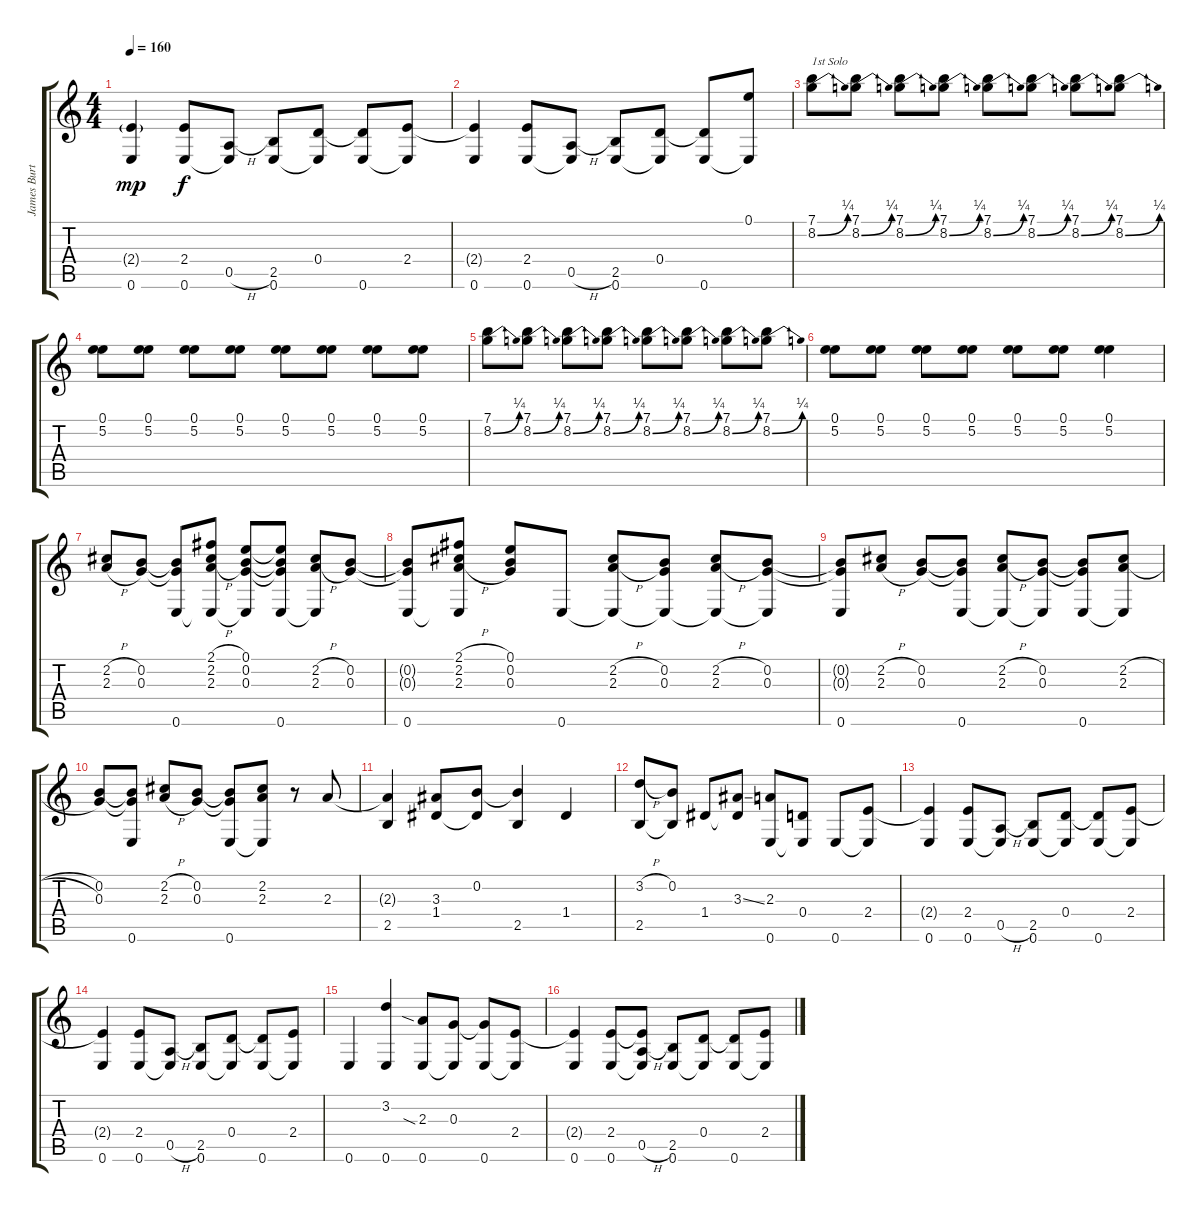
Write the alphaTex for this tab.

\track ("James Burton" "James Burt") {instrument electricguitarjazz}
\staff {score tabs}
\tuning (E4 B3 G3 D3 A2 E2) {hide}
\ts (4 4)
\tempo 160
\clef g2
\ks c
(2.4{g} 0.6).4{dy mp} (2.4 0.6).8{dy f} (0.5{h} 0.6{t}).8 (2.5 0.6).8 (0.4 0.6{t}).8 (0.4{t} 0.6).8 (2.4 0.6{t}).8 |
(2.4{t} 0.6).4 (2.4 0.6).8 (0.5{h} 0.6{t}).8 (2.5 0.6).8 (0.4 0.6{t}).8 (0.4{t} 0.6).8 (0.1 0.6{t}).8 |
(7.1 8.2{be (bend 0 0 60 1)}).8{txt "1st Solo"} (7.1 8.2{be (bend 0 0 60 1)}).8 (7.1 8.2{be (bend 0 0 60 1)}).8 (7.1 8.2{be (bend 0 0 60 1)}).8 (7.1 8.2{be (bend 0 0 60 1)}).8 (7.1 8.2{be (bend 0 0 60 1)}).8 (7.1 8.2{be (bend 0 0 60 1)}).8 (7.1 8.2{be (bend 0 0 60 1)}).8 |
(0.1 5.2).8 (0.1 5.2).8 (0.1 5.2).8 (0.1 5.2).8 (0.1 5.2).8 (0.1 5.2).8 (0.1 5.2).8 (0.1 5.2).8 |
(7.1 8.2{be (bend 0 0 60 1)}).8 (7.1 8.2{be (bend 0 0 60 1)}).8 (7.1 8.2{be (bend 0 0 60 1)}).8 (7.1 8.2{be (bend 0 0 60 1)}).8 (7.1 8.2{be (bend 0 0 60 1)}).8 (7.1 8.2{be (bend 0 0 60 1)}).8 (7.1 8.2{be (bend 0 0 60 1)}).8 (7.1 8.2{be (bend 0 0 60 1)}).8 |
(0.1 5.2).8 (0.1 5.2).8 (0.1 5.2).8 (0.1 5.2).8 (0.1 5.2).8 (0.1 5.2).8 (0.1 5.2).4 |
(2.2{h} 2.3{h}).8 (0.2 0.3).8 (0.2{t} 0.3{t} 0.6).8 (2.1{h} 2.2{h} 2.3{h} 0.6{t}).8 (0.1 0.2 0.3 0.6{t}).8 (0.1{t} 0.2{t} 0.3{t} 0.6).8 (2.2{h} 2.3{h} 0.6{t}).8 (0.2 0.3).8 |
(0.2{t} 0.3{t} 0.6).8 (2.1{h} 2.2{h} 2.3{h} 0.6{t}).8 (0.1 0.2 0.3).8 0.6.8 (2.2{h} 2.3{h} 0.6{t}).8 (0.2 0.3 0.6{t}).8 (2.2{h} 2.3{h} 0.6{t}).8 (0.2 0.3 0.6{t}).8 |
(0.2{t} 0.3{t} 0.6).8 (2.2{h} 2.3{h}).8 (0.2 0.3).8 (0.2{t} 0.3{t} 0.6).8 (2.2{h} 2.3{h} 0.6{t}).8 (0.2 0.3 0.6{t}).8 (0.2{t} 0.3{t} 0.6).8 (2.2{h} 2.3{h} 0.6{t}).8 |
(0.2 0.3).8 (0.2{t} 0.3{t} 0.6).8 (2.2{h} 2.3{h}).8 (0.2 0.3).8 (0.2{t} 0.3{t} 0.6).8 (2.2 2.3 0.6{t}).8 r.8 2.3.8 |
(2.3{t} 2.5).4 (3.3 1.4).8 (0.2 1.4{t}).8 (0.2{t} 2.5).4 1.4.4 |
(3.2{h} 2.5).8 (0.2 2.5{t}).8 1.4.8 (3.3{ss} 1.4{t}).8 (2.3 0.6).8 (0.4 0.6{t}).8 0.6.8 (2.4 0.6{t}).8 |
(2.4{t} 0.6).4 (2.4 0.6).8 (0.5{h} 0.6{t}).8 (2.5 0.6).8 (0.4 0.6{t}).8 (0.4{t} 0.6).8 (2.4 0.6{t}).8 |
(2.4{t} 0.6).4 (2.4 0.6).8 (0.5{h} 0.6{t}).8 (2.5 0.6).8 (0.4 0.6{t}).8 (0.4{t} 0.6).8 (2.4 0.6{t}).8 |
0.6.4 (3.2 0.6).4 (2.3{sia} 0.6).8 (0.3 0.6{t}).8 (0.3{t} 0.6).8 (2.4 0.6{t}).8 |
(2.4{t} 0.6).4 (2.4 0.6).8 (2.4{t} 0.5{h} 0.6{t}).8 (2.5 0.6).8 (0.4 0.6{t}).8 (0.4{t} 0.6).8 (2.4 0.6{t}).8
